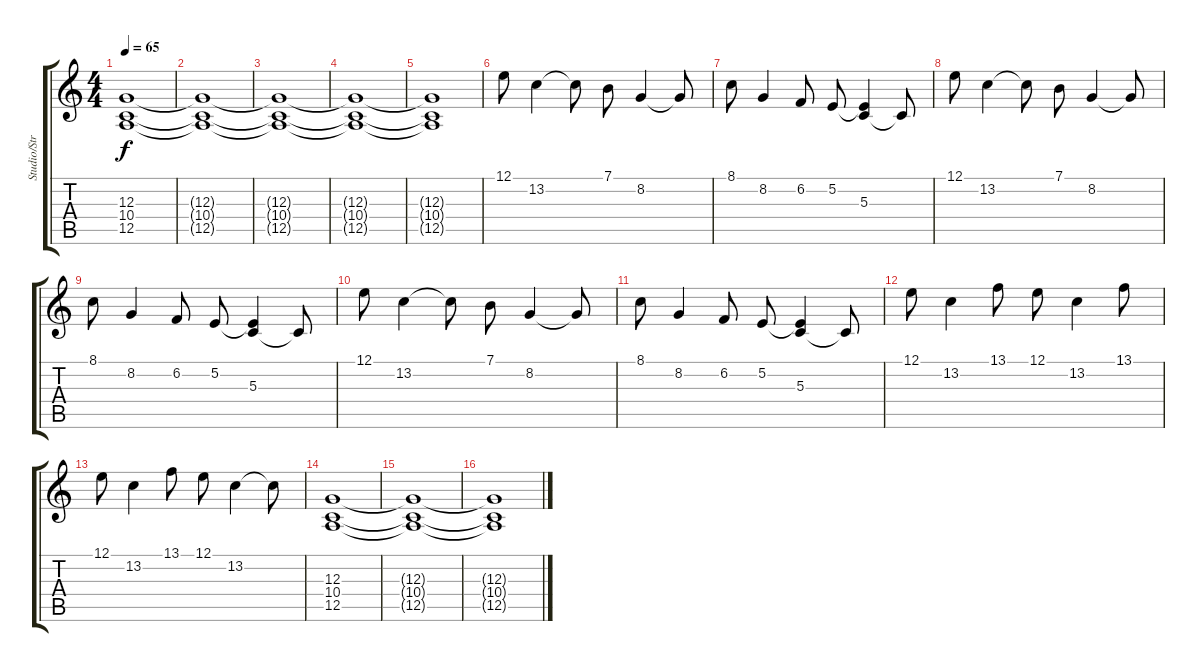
\track ("Studio/Strings" "Studio/Str") {instrument stringensemble1}
\staff {score tabs}
\tuning (E4 B3 G3 D3 A2 E2) {hide}
\ts (4 4)
\tempo 65
\clef g2
\ks c
(12.3{t} 10.4{t} 12.5{t}).1{dy f} |
(12.3{t} 10.4{t} 12.5{t}).1 |
(12.3{t} 10.4{t} 12.5{t}).1 |
(12.3{t} 10.4{t} 12.5{t}).1 |
(12.3{t} 10.4{t} 12.5{t}).1 |
12.1.8{volume 13 instrument drawbarorgan} 13.2.4 13.2{t}.8 7.1.8 8.2.4 8.2{t}.8 |
8.1.8 8.2.4 6.2.8 5.2.8 (5.2{t} 5.3).4 5.3{t}.8 |
12.1.8 13.2.4 13.2{t}.8 7.1.8 8.2.4 8.2{t}.8 |
8.1.8 8.2.4 6.2.8 5.2.8 (5.2{t} 5.3).4 5.3{t}.8 |
12.1.8 13.2.4 13.2{t}.8 7.1.8 8.2.4 8.2{t}.8 |
8.1.8 8.2.4 6.2.8 5.2.8 (5.2{t} 5.3).4 5.3{t}.8 |
12.1.8 13.2.4 13.1.8 12.1.8 13.2.4 13.1.8 |
12.1.8 13.2.4 13.1.8 12.1.8 13.2.4 13.2{t}.8 |
(12.3 10.4 12.5).1{volume 10 instrument stringensemble1} |
(12.3{t} 10.4{t} 12.5{t}).1 |
(12.3{t} 10.4{t} 12.5{t}).1
